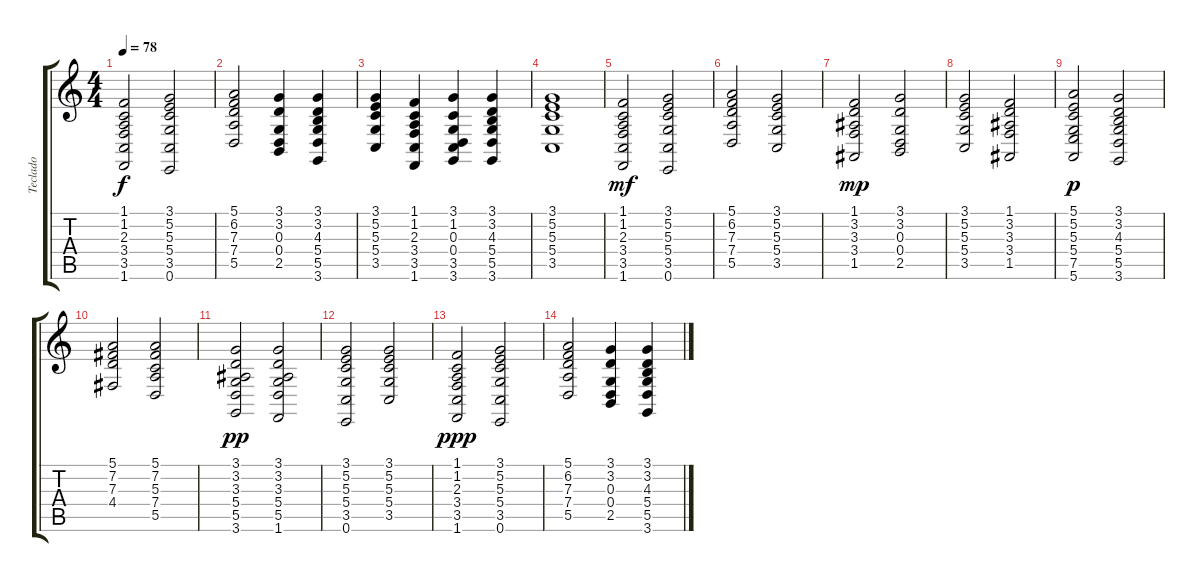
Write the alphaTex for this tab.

\track ("Teclado" "Teclado") {instrument synthstrings1}
\staff {score tabs}
\tuning (E4 B3 G3 D3 A2 E2) {hide}
\ts (4 4)
\tempo 78
\clef g2
\ks c
(1.1 1.2 2.3 3.4 3.5 1.6).2{dy f} (3.1 5.2 5.3 5.4 3.5 0.6).2 |
(5.1 6.2 7.3 7.4 5.5).2 (3.1 3.2 0.3 0.4 2.5).4 (3.1 3.2 4.3 5.4 5.5 3.6).4 |
(3.1 5.2 5.3 5.4 3.5).4 (1.1 1.2 2.3 3.4 3.5 1.6).4 (3.1 1.2 0.3 0.4 3.5 3.6).4 (3.1 3.2 4.3 5.4 5.5 3.6).4 |
(3.1 5.2 5.3 5.4 3.5).1 |
(1.1 1.2 2.3 3.4 3.5 1.6).2{dy mf volume 4} (3.1 5.2 5.3 5.4 3.5 0.6).2 |
(5.1 6.2 7.3 7.4 5.5).2 (3.1 5.2 5.3 5.4 3.5).2 |
(1.1 3.2 3.3 3.4 1.5).2{dy mp} (3.1 3.2 0.3 0.4 2.5).2 |
(3.1 5.2 5.3 5.4 3.5).2 (1.1 3.2 3.3 3.4 1.5).2 |
(5.1 5.2 5.3 5.4 7.5 5.6).2{dy p} (3.1 3.2 4.3 5.4 5.5 3.6).2 |
(5.1 7.2 7.3 4.4).2 (5.1 7.2 5.3 7.4 5.5).2 |
(3.1 3.2 3.3 5.4 5.5 3.6).2{dy pp} (3.1 3.2 3.3 5.4 5.5 1.6).2 |
(3.1 5.2 5.3 5.4 3.5 0.6).2{volume 0} (3.1 5.2 5.3 5.4 3.5).2 |
(1.1 1.2 2.3 3.4 3.5 1.6).2{dy ppp} (3.1 5.2 5.3 5.4 3.5 0.6).2 |
(5.1 6.2 7.3 7.4 5.5).2 (3.1 3.2 0.3 0.4 2.5).4 (3.1 3.2 4.3 5.4 5.5 3.6).4
